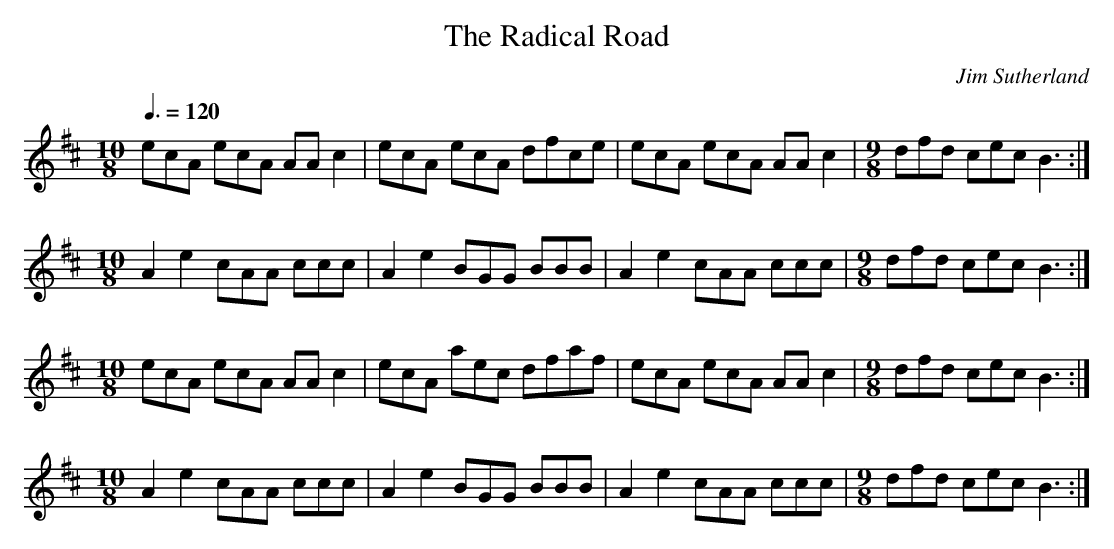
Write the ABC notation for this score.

X:1
T:The Radical Road
C:Jim Sutherland
M:10/8
L:1/8
Q:3/8=120
K:A Mixolydian
         ecA ecA AA c2|ecA ecA  dfce|ecA ecA AA c2|[M:9/8] dfd cec B3:|
[M:10/8] A2 e2 cAA ccc|A2 e2 BGG BBB|A2 e2 cAA ccc|[M:9/8] dfd cec B3:|
[M:10/8] ecA ecA AA c2|ecA aec  dfaf|ecA ecA AA c2|[M:9/8] dfd cec B3:|
[M:10/8] A2 e2 cAA ccc|A2 e2 BGG BBB|A2 e2 cAA ccc|[M:9/8] dfd cec B3:|
